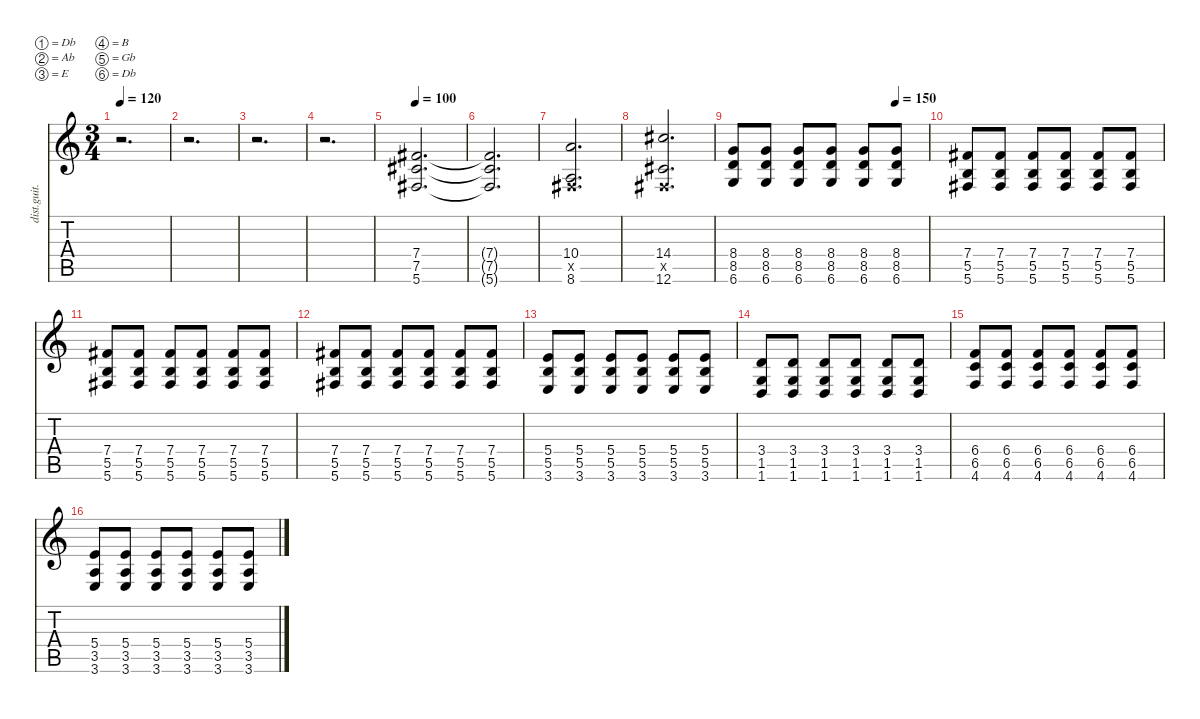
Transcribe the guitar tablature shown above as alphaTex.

\defaultSystemsLayout 4
\hideDynamics
\bracketExtendMode nobrackets
\otherSystemsTrackNameOrientation horizontal
\track ("P. Waggoner Gtr." "dist.guit.") {instrument distortionguitar}
\staff {score tabs}
\tuning (Db4 Ab3 E3 B2 Gb2 Db2)
\ts (3 4)
\tempo 120
\clef g2
\ks c
r.2{d dy f beam Down} |
r.2{d beam Down} |
r.2{d beam Down} |
r.2{d beam Down} |
\tempo 100
(7.4{acc #} 7.5{acc #} 5.6{acc #}).2{d beam Up} |
(7.4{t acc #} 7.5{t acc #} 5.6{t acc #}).2{d beam Up} |
(10.4 0.5{x acc #} 8.6).2{d beam Up} |
(14.4{acc #} 0.5{x acc #} 12.6{acc #}).2{d beam Up} |
\tempo (150 0.833333)
(8.4 8.5 6.6).8{beam Up} (8.4 8.5 6.6).8{beam Up} (8.4 8.5 6.6).8{beam Up} (8.4 8.5 6.6).8{beam Up} (8.4 8.5 6.6).8{beam Up} (8.4 8.5 6.6).8{beam Up} |
(7.4{acc #} 5.5 5.6{acc #}).8{beam Up} (7.4{acc #} 5.5 5.6{acc #}).8{beam Up} (7.4{acc #} 5.5 5.6{acc #}).8{beam Up} (7.4{acc #} 5.5 5.6{acc #}).8{beam Up} (7.4{acc #} 5.5 5.6{acc #}).8{beam Up} (7.4{acc #} 5.5 5.6{acc #}).8{beam Up} |
(7.4{acc #} 5.5 5.6{acc #}).8{beam Up} (7.4{acc #} 5.5 5.6{acc #}).8{beam Up} (7.4{acc #} 5.5 5.6{acc #}).8{beam Up} (7.4{acc #} 5.5 5.6{acc #}).8{beam Up} (7.4{acc #} 5.5 5.6{acc #}).8{beam Up} (7.4{acc #} 5.5 5.6{acc #}).8{beam Up} |
(7.4{acc #} 5.5 5.6{acc #}).8{beam Up} (7.4{acc #} 5.5 5.6{acc #}).8{beam Up} (7.4{acc #} 5.5 5.6{acc #}).8{beam Up} (7.4{acc #} 5.5 5.6{acc #}).8{beam Up} (7.4{acc #} 5.5 5.6{acc #}).8{beam Up} (7.4{acc #} 5.5 5.6{acc #}).8{beam Up} |
(5.4 5.5 3.6).8{beam Up} (5.4 5.5 3.6).8{beam Up} (5.4 5.5 3.6).8{beam Up} (5.4 5.5 3.6).8{beam Up} (5.4 5.5 3.6).8{beam Up} (5.4 5.5 3.6).8{beam Up} |
(3.4 1.5 1.6).8{beam Up} (3.4 1.5 1.6).8{beam Up} (3.4 1.5 1.6).8{beam Up} (3.4 1.5 1.6).8{beam Up} (3.4 1.5 1.6).8{beam Up} (3.4 1.5 1.6).8{beam Up} |
(6.4 6.5 4.6).8{beam Up} (6.4 6.5 4.6).8{beam Up} (6.4 6.5 4.6).8{beam Up} (6.4 6.5 4.6).8{beam Up} (6.4 6.5 4.6).8{beam Up} (6.4 6.5 4.6).8{beam Up} |
(5.4 3.5 3.6).8{beam Up} (5.4 3.5 3.6).8{beam Up} (5.4 3.5 3.6).8{beam Up} (5.4 3.5 3.6).8{beam Up} (5.4 3.5 3.6).8{beam Up} (5.4 3.5 3.6).8{beam Up}
